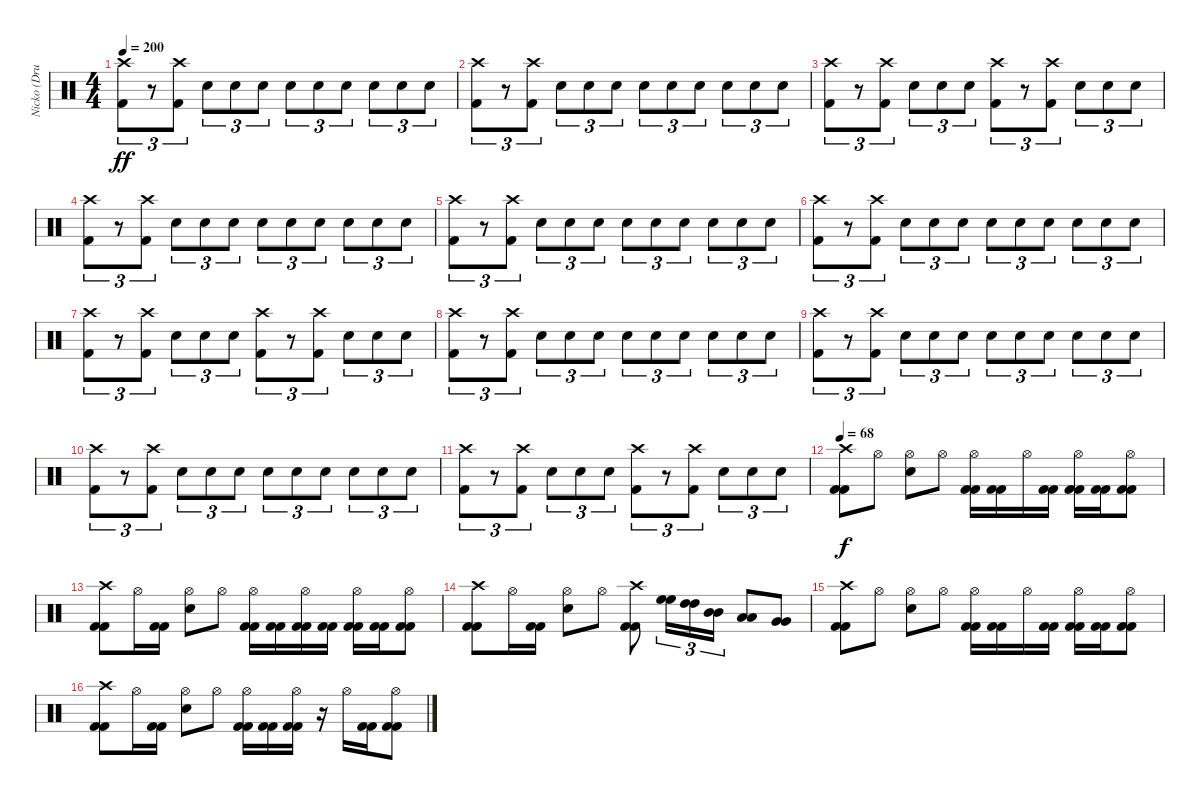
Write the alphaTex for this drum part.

\track ("Nicko (Drums)" "Nicko (Dru") {instrument percussion}
\staff {score}
\articulation defaults
\ts (4 4)
\tempo 200
\clef neutral
\ks c
("Kick (hit) 2" "Crash high (hit)").8{tu (3 2) dy ff} r.8{tu (3 2)} ("Kick (hit) 2" "Crash high (hit)").8{tu (3 2)} "Snare (hit) 2".8{tu (3 2)} "Snare (hit) 2".8{tu (3 2)} "Snare (hit) 2".8{tu (3 2)} "Snare (hit) 2".8{tu (3 2)} "Snare (hit) 2".8{tu (3 2)} "Snare (hit) 2".8{tu (3 2)} "Snare (hit) 2".8{tu (3 2)} "Snare (hit) 2".8{tu (3 2)} "Snare (hit) 2".8{tu (3 2)} |
("Kick (hit) 2" "Crash high (hit)").8{tu (3 2)} r.8{tu (3 2)} ("Kick (hit) 2" "Crash high (hit)").8{tu (3 2)} "Snare (hit) 2".8{tu (3 2)} "Snare (hit) 2".8{tu (3 2)} "Snare (hit) 2".8{tu (3 2)} "Snare (hit) 2".8{tu (3 2)} "Snare (hit) 2".8{tu (3 2)} "Snare (hit) 2".8{tu (3 2)} "Snare (hit) 2".8{tu (3 2)} "Snare (hit) 2".8{tu (3 2)} "Snare (hit) 2".8{tu (3 2)} |
("Kick (hit) 2" "Crash high (hit)").8{tu (3 2)} r.8{tu (3 2)} ("Kick (hit) 2" "Crash high (hit)").8{tu (3 2)} "Snare (hit) 2".8{tu (3 2)} "Snare (hit) 2".8{tu (3 2)} "Snare (hit) 2".8{tu (3 2)} ("Kick (hit) 2" "Crash high (hit)").8{tu (3 2)} r.8{tu (3 2)} ("Kick (hit) 2" "Crash high (hit)").8{tu (3 2)} "Snare (hit) 2".8{tu (3 2)} "Snare (hit) 2".8{tu (3 2)} "Snare (hit) 2".8{tu (3 2)} |
("Kick (hit) 2" "Crash high (hit)").8{tu (3 2)} r.8{tu (3 2)} ("Kick (hit) 2" "Crash high (hit)").8{tu (3 2)} "Snare (hit) 2".8{tu (3 2)} "Snare (hit) 2".8{tu (3 2)} "Snare (hit) 2".8{tu (3 2)} "Snare (hit) 2".8{tu (3 2)} "Snare (hit) 2".8{tu (3 2)} "Snare (hit) 2".8{tu (3 2)} "Snare (hit) 2".8{tu (3 2)} "Snare (hit) 2".8{tu (3 2)} "Snare (hit) 2".8{tu (3 2)} |
("Kick (hit) 2" "Crash high (hit)").8{tu (3 2)} r.8{tu (3 2)} ("Kick (hit) 2" "Crash high (hit)").8{tu (3 2)} "Snare (hit) 2".8{tu (3 2)} "Snare (hit) 2".8{tu (3 2)} "Snare (hit) 2".8{tu (3 2)} "Snare (hit) 2".8{tu (3 2)} "Snare (hit) 2".8{tu (3 2)} "Snare (hit) 2".8{tu (3 2)} "Snare (hit) 2".8{tu (3 2)} "Snare (hit) 2".8{tu (3 2)} "Snare (hit) 2".8{tu (3 2)} |
("Kick (hit) 2" "Crash high (hit)").8{tu (3 2)} r.8{tu (3 2)} ("Kick (hit) 2" "Crash high (hit)").8{tu (3 2)} "Snare (hit) 2".8{tu (3 2)} "Snare (hit) 2".8{tu (3 2)} "Snare (hit) 2".8{tu (3 2)} "Snare (hit) 2".8{tu (3 2)} "Snare (hit) 2".8{tu (3 2)} "Snare (hit) 2".8{tu (3 2)} "Snare (hit) 2".8{tu (3 2)} "Snare (hit) 2".8{tu (3 2)} "Snare (hit) 2".8{tu (3 2)} |
("Kick (hit) 2" "Crash high (hit)").8{tu (3 2)} r.8{tu (3 2)} ("Kick (hit) 2" "Crash high (hit)").8{tu (3 2)} "Snare (hit) 2".8{tu (3 2)} "Snare (hit) 2".8{tu (3 2)} "Snare (hit) 2".8{tu (3 2)} ("Kick (hit) 2" "Crash high (hit)").8{tu (3 2)} r.8{tu (3 2)} ("Kick (hit) 2" "Crash high (hit)").8{tu (3 2)} "Snare (hit) 2".8{tu (3 2)} "Snare (hit) 2".8{tu (3 2)} "Snare (hit) 2".8{tu (3 2)} |
("Kick (hit) 2" "Crash high (hit)").8{tu (3 2)} r.8{tu (3 2)} ("Kick (hit) 2" "Crash high (hit)").8{tu (3 2)} "Snare (hit) 2".8{tu (3 2)} "Snare (hit) 2".8{tu (3 2)} "Snare (hit) 2".8{tu (3 2)} "Snare (hit) 2".8{tu (3 2)} "Snare (hit) 2".8{tu (3 2)} "Snare (hit) 2".8{tu (3 2)} "Snare (hit) 2".8{tu (3 2)} "Snare (hit) 2".8{tu (3 2)} "Snare (hit) 2".8{tu (3 2)} |
("Kick (hit) 2" "Crash high (hit)").8{tu (3 2)} r.8{tu (3 2)} ("Kick (hit) 2" "Crash high (hit)").8{tu (3 2)} "Snare (hit) 2".8{tu (3 2)} "Snare (hit) 2".8{tu (3 2)} "Snare (hit) 2".8{tu (3 2)} "Snare (hit) 2".8{tu (3 2)} "Snare (hit) 2".8{tu (3 2)} "Snare (hit) 2".8{tu (3 2)} "Snare (hit) 2".8{tu (3 2)} "Snare (hit) 2".8{tu (3 2)} "Snare (hit) 2".8{tu (3 2)} |
("Kick (hit) 2" "Crash high (hit)").8{tu (3 2)} r.8{tu (3 2)} ("Kick (hit) 2" "Crash high (hit)").8{tu (3 2)} "Snare (hit) 2".8{tu (3 2)} "Snare (hit) 2".8{tu (3 2)} "Snare (hit) 2".8{tu (3 2)} "Snare (hit) 2".8{tu (3 2)} "Snare (hit) 2".8{tu (3 2)} "Snare (hit) 2".8{tu (3 2)} "Snare (hit) 2".8{tu (3 2)} "Snare (hit) 2".8{tu (3 2)} "Snare (hit) 2".8{tu (3 2)} |
("Kick (hit) 2" "Crash high (hit)").8{tu (3 2)} r.8{tu (3 2)} ("Kick (hit) 2" "Crash high (hit)").8{tu (3 2)} "Snare (hit) 2".8{tu (3 2)} "Snare (hit) 2".8{tu (3 2)} "Snare (hit) 2".8{tu (3 2)} ("Kick (hit) 2" "Crash high (hit)").8{tu (3 2)} r.8{tu (3 2)} ("Kick (hit) 2" "Crash high (hit)").8{tu (3 2)} "Snare (hit) 2".8{tu (3 2)} "Snare (hit) 2".8{tu (3 2)} "Snare (hit) 2".8{tu (3 2)} |
\tempo 68
("Crash high (hit)" "Kick (hit) 2" "Kick (hit) 2").8{dy f} "Hi-Hat (open)".8 ("Hi-Hat (open)" "Snare (hit) 2").8 "Hi-Hat (open)".8 ("Hi-Hat (open)" "Kick (hit) 2" "Kick (hit) 2").16 ("Kick (hit) 2" "Kick (hit) 2").16 "Hi-Hat (open)".16 ("Kick (hit) 2" "Kick (hit) 2").16 ("Hi-Hat (open)" "Kick (hit) 2" "Kick (hit) 2").16 ("Kick (hit) 2" "Kick (hit) 2").16 ("Hi-Hat (open)" "Kick (hit) 2" "Kick (hit) 2").8 |
("Crash high (hit)" "Kick (hit) 2" "Kick (hit) 2").8 "Hi-Hat (open)".16 ("Kick (hit) 2" "Kick (hit) 2").16 ("Hi-Hat (open)" "Snare (hit) 2").8 "Hi-Hat (open)".8 ("Hi-Hat (open)" "Kick (hit) 2" "Kick (hit) 2").16 ("Kick (hit) 2" "Kick (hit) 2").16 ("Hi-Hat (open)" "Kick (hit) 2" "Kick (hit) 2").16 ("Kick (hit) 2" "Kick (hit) 2").16 ("Hi-Hat (open)" "Kick (hit) 2" "Kick (hit) 2").16 ("Kick (hit) 2" "Kick (hit) 2").16 ("Hi-Hat (open)" "Kick (hit) 2" "Kick (hit) 2").8 |
("Crash high (hit)" "Kick (hit) 2" "Kick (hit) 2").8 "Hi-Hat (open)".16 ("Kick (hit) 2" "Kick (hit) 2").16 ("Hi-Hat (open)" "Snare (hit) 2").8 "Hi-Hat (open)".8 ("Crash high (hit)" "Kick (hit) 2" "Kick (hit) 2").8 ("High Floor Tom (hit)" "High Floor Tom (hit)").16{tu (3 2)} ("High Tom (hit)" "High Tom (hit)").16{tu (3 2)} ("Mid Tom (hit)" "Mid Tom (hit)").16{tu (3 2)} ("Low Tom (hit)" "Low Tom (hit)").8 ("Very Low Tom (hit)" "Very Low Tom (hit)").8 |
("Crash high (hit)" "Kick (hit) 2" "Kick (hit) 2").8 "Hi-Hat (open)".8 ("Hi-Hat (open)" "Snare (hit) 2").8 "Hi-Hat (open)".8 ("Hi-Hat (open)" "Kick (hit) 2" "Kick (hit) 2").16 ("Kick (hit) 2" "Kick (hit) 2").16 "Hi-Hat (open)".16 ("Kick (hit) 2" "Kick (hit) 2").16 ("Hi-Hat (open)" "Kick (hit) 2" "Kick (hit) 2").16 ("Kick (hit) 2" "Kick (hit) 2").16 ("Hi-Hat (open)" "Kick (hit) 2" "Kick (hit) 2").8 |
("Crash high (hit)" "Kick (hit) 2" "Kick (hit) 2").8 "Hi-Hat (open)".16 ("Kick (hit) 2" "Kick (hit) 2").16 ("Hi-Hat (open)" "Snare (hit) 2").8 "Hi-Hat (open)".8 ("Hi-Hat (open)" "Kick (hit) 2" "Kick (hit) 2").16 ("Kick (hit) 2" "Kick (hit) 2").16 ("Hi-Hat (open)" "Kick (hit) 2" "Kick (hit) 2").16 r.16 "Hi-Hat (open)".16 ("Kick (hit) 2" "Kick (hit) 2").16 ("Hi-Hat (open)" "Kick (hit) 2" "Kick (hit) 2").8
